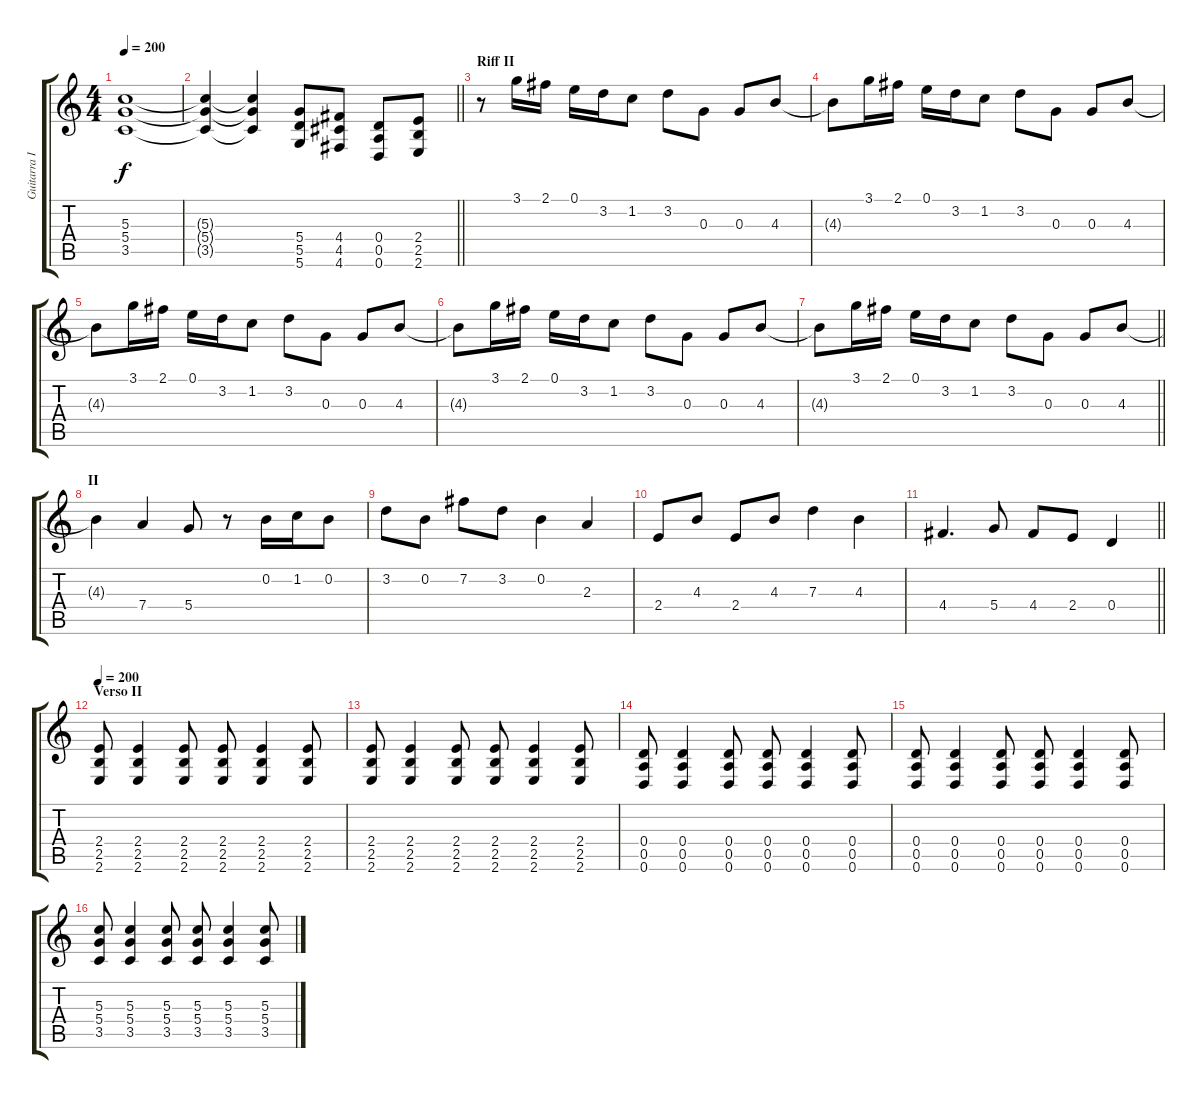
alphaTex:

\track ("Guitarra II" "Guitarra I") {instrument distortionguitar}
\staff {score tabs}
\tuning (E4 B3 G3 D3 A2 D2) {hide}
\ts (4 4)
\tempo 200
\clef g2
\ks c
(5.3 5.4 3.5).1{dy f} |
\barLineRight lightlight
(5.3{t} 5.4{t} 3.5{t}).4 (5.3{t} 5.4{t} 3.5{t}).4 (5.4 5.5 5.6).8 (4.4 4.5 4.6).8 (0.4 0.5 0.6).8 (2.4 2.5 2.6).8 |
\section ("" "Riff II")
r.8 3.1.16 2.1.16 0.1.16 3.2.16 1.2.8 3.2.8 0.3.8 0.3.8 4.3.8 |
4.3{t}.8 3.1.16 2.1.16 0.1.16 3.2.16 1.2.8 3.2.8 0.3.8 0.3.8 4.3.8 |
4.3{t}.8 3.1.16 2.1.16 0.1.16 3.2.16 1.2.8 3.2.8 0.3.8 0.3.8 4.3.8 |
4.3{t}.8 3.1.16 2.1.16 0.1.16 3.2.16 1.2.8 3.2.8 0.3.8 0.3.8 4.3.8 |
\barLineRight lightlight
4.3{t}.8 3.1.16 2.1.16 0.1.16 3.2.16 1.2.8 3.2.8 0.3.8 0.3.8 4.3.8 |
\section ("" "II")
4.3{t}.4 7.4.4 5.4.8 r.8 0.2.16 1.2.16 0.2.8 |
3.2.8 0.2.8 7.2.8 3.2.8 0.2.4 2.3.4 |
2.4.8 4.3.8 2.4.8 4.3.8 7.3.4 4.3.4 |
\barLineRight lightlight
4.4.4{d} 5.4.8 4.4.8 2.4.8 0.4.4 |
\section ("" "Verso II")
\tempo 200
(2.4 2.5 2.6).8 (2.4 2.5 2.6).4 (2.4 2.5 2.6).8 (2.4 2.5 2.6).8 (2.4 2.5 2.6).4 (2.4 2.5 2.6).8 |
(2.4 2.5 2.6).8 (2.4 2.5 2.6).4 (2.4 2.5 2.6).8 (2.4 2.5 2.6).8 (2.4 2.5 2.6).4 (2.4 2.5 2.6).8 |
(0.4 0.5 0.6).8 (0.4 0.5 0.6).4 (0.4 0.5 0.6).8 (0.4 0.5 0.6).8 (0.4 0.5 0.6).4 (0.4 0.5 0.6).8 |
(0.4 0.5 0.6).8 (0.4 0.5 0.6).4 (0.4 0.5 0.6).8 (0.4 0.5 0.6).8 (0.4 0.5 0.6).4 (0.4 0.5 0.6).8 |
(5.3 5.4 3.5).8 (5.3 5.4 3.5).4 (5.3 5.4 3.5).8 (5.3 5.4 3.5).8 (5.3 5.4 3.5).4 (5.3 5.4 3.5).8
